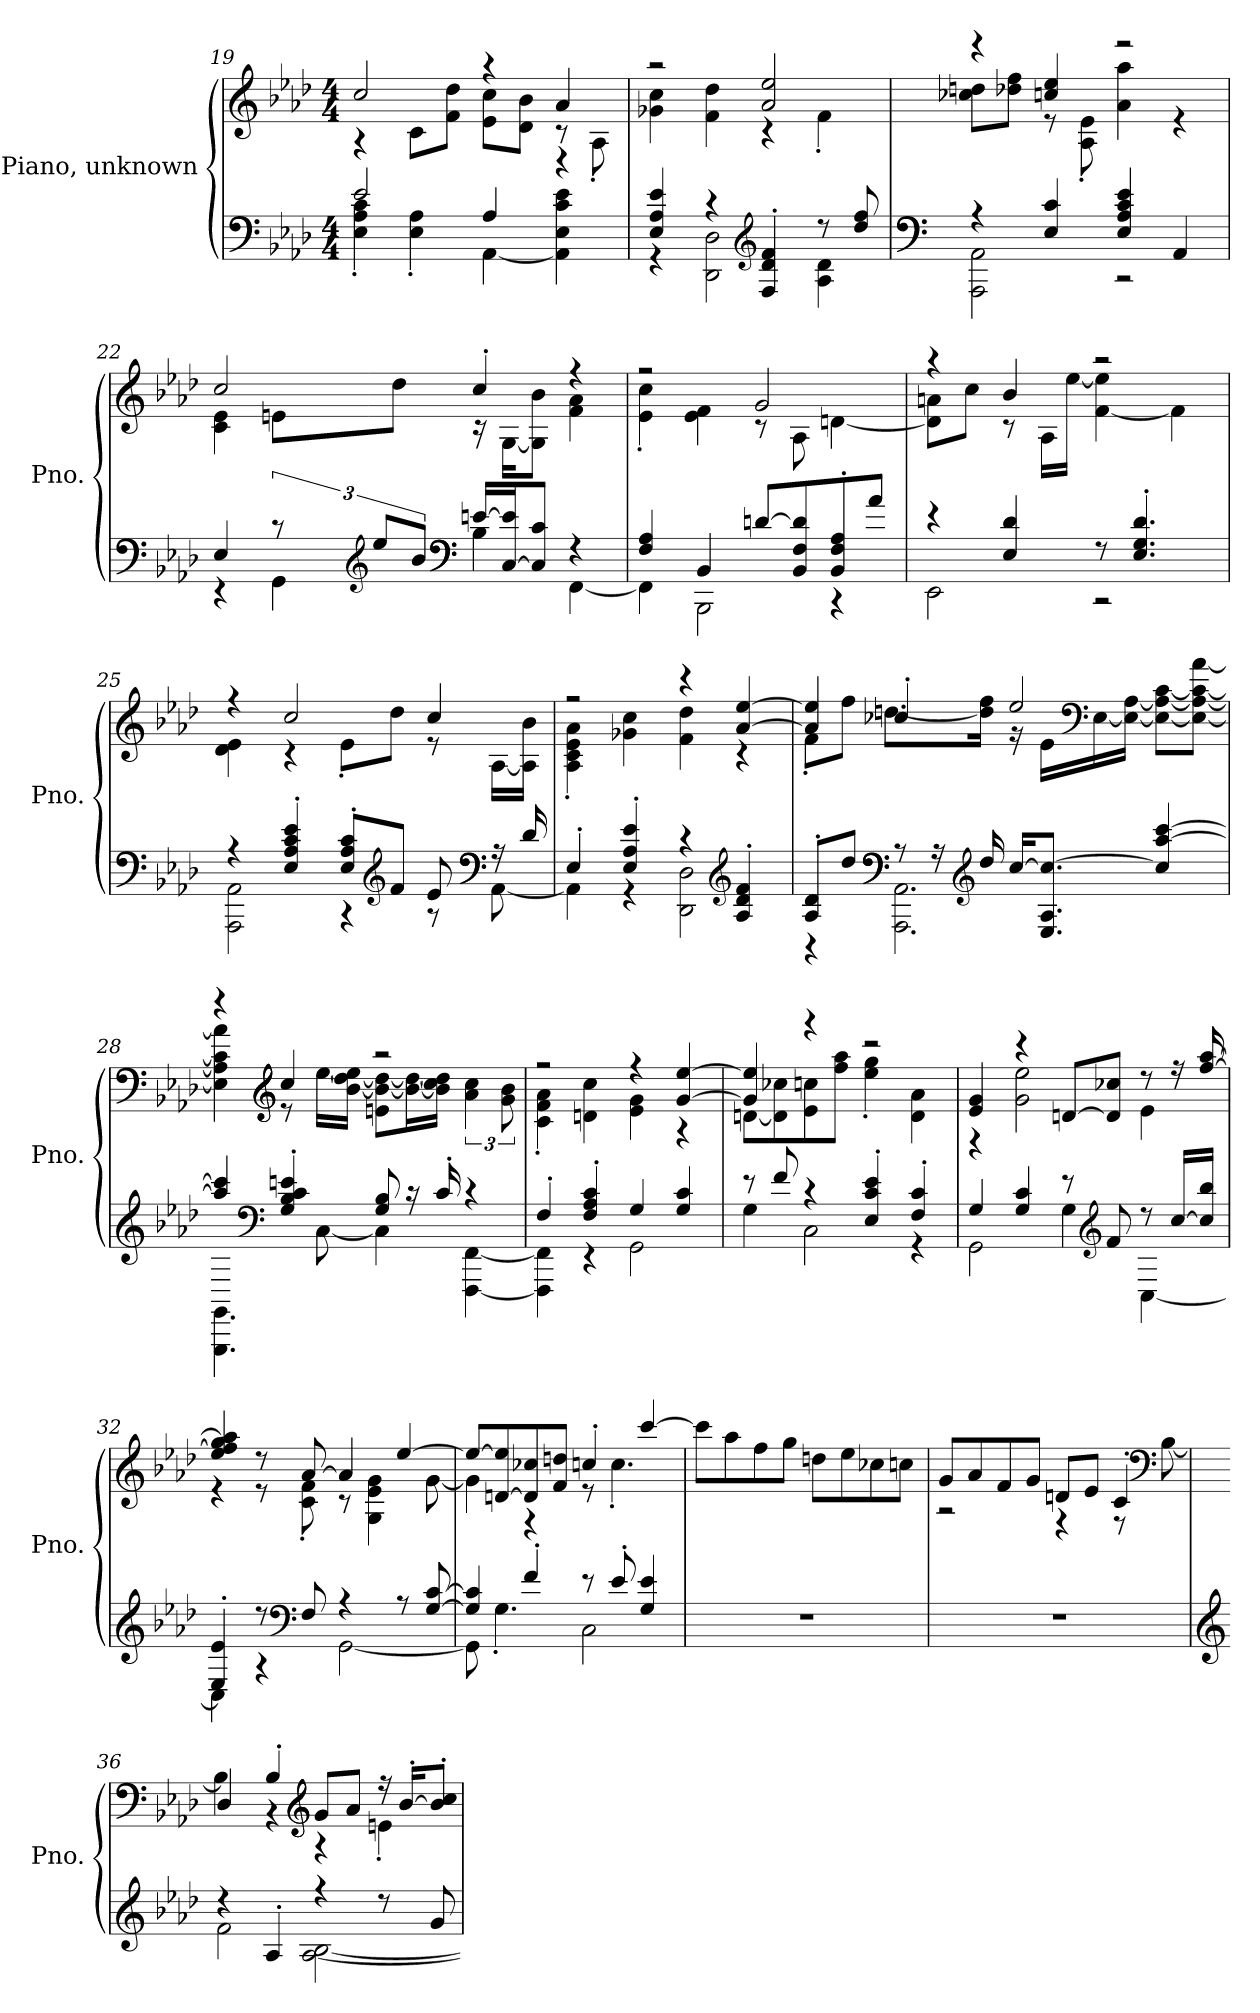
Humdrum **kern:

**kern	**kern
*part1	*part1
*staff2	*staff1
*I"Piano, unknown	*
*I'Pno.	*
*clefF4	*clefG2
*k[b-e-a-d-]	*k[b-e-a-d-]
*M4/4	*M4/4
=19	=19
*^	*^
2e-/	4E-\' 4A-\' 4c\'	2cc/	4r
.	4E-\' 4A-\'	.	8c\L
.	.	.	8f\ 8dd-\J
4A-/	[4AA-\	4r	8e-\ 8cc\L
.	.	.	8d-\ 8b-\J
4r	4AA-\] 4E-\ 4c\ 4e-\	4a-/	8r
.	.	.	8A-'\
=20	=20	=20	=20
4E-/ 4A-/ 4e-/	4r	2r	4g-X\ 4cc\
4r	2DD-\ 2D-\	.	4f\ 4dd-\
*clefG2	*	*	*
4F/' 4d-/' 4f/'	.	2a-/ 2ee-/	4r
8r	4A-\ 4d-\	.	4f'\
8dd-/ 8ff/	.	.	.
=21	=21	=21	=21
*clefF4	*	*	*
4r	2AAA-\ 2AA-\	4r	8cc-X\ 8ddn\L
.	.	.	8dd-X\ 8ff\J
4E-/ 4c/	.	4ccn/ 4ee-/	8r
.	.	.	8A-\' 8e-\'
4E-/ 4A-/ 4c/ 4e-/	2r	2r	4a-\ 4aa-\
4AA-/	.	.	4r
!!LO:PB:g=z	!!
=22	=22	=22	=22
4E-/	4r	2cc/	4c\ 4e-\
12r	4GG\	.	8en\L
*clefG2	*	*	*
12ee-/L	.	.	.
.	.	.	8dd-\J
12b-/J	.	.	.
*clefF4	*	*	*
[16en/LL	4B-\	4cc'/	16r
[16C/ 16e/]J	.	.	[16G\KL
8C/] 8c/J	.	.	8G\] 8b-\J
4r	[4FF\	4r	4f\ 4a-\
=23	=23	=23	=23
4F/ 4A-/	4FF\]	2r	4e-\' 4cc\'
4BB-/	2BBB-\	.	4e-\ 4f\
[8dn/L	.	2g/	8r
8BB-/ 8F/ 8d/]	.	.	8A-\
8BB-/' 8F/' 8A-/'	4r	.	[4dn\
8a-/J	.	.	.
=24	=24	=24	=24
4r	2EE-\	4r	8d\] 8an\L
.	.	.	8cc\J
4E-/ 4d-/	.	4b-/	8r
.	.	.	16A-\LL
.	.	.	[16ee-\JJ
8r	2r	2r	[4f\ 4ee-\]
4.E-/' 4.G/' 4.d-/'	.	.	.
.	.	.	4f\]
!!LO:LB:g=z	!!
=25	=25	=25	=25
4r	2AAA-\ 2AA-\	4r	4d-\ 4e-\
4E-/' 4A-/' 4c/' 4e-/'	.	2cc/	4r
8E-/' 8A-/' 8c/'L	4r	.	8e-'\L
*clefG2	*	*	*
8f/J	.	.	8dd-\J
8e-/	8r	4cc/	8r
*clefF4	*	*	*
16r	[8AA-\	.	[16A-\LL
16d-/	.	.	16A-\] 16b-\JJ
=26	=26	=26	=26
4E-'/	4AA-\]	2r	4A-\' 4c\' 4e-\' 4a-\'
4E-/' 4A-/' 4e-/'	4r	.	4g-X\ 4cc\
4r	2DD-\ 2D-\	4r	4f\ 4dd-\
*clefG2	*	*	*
4A-/' 4d-/' 4f/'	.	[4a-/ [4ee-/	4r
=27	=27	=27	=27
8A-/' 8d-/'L	4r	4a-/] 4ee-/]	8f'\L
8dd-/J	.	.	8ff\J
*clefF4	*	*	*
8r	2.AAA-\ 2.AA-\	4cc-X'/	[8.ddn\L
16r	.	.	.
*clefG2	*	*	*
16dd-/	.	.	16dd\] 16ff\Jk
[16cc/KL	.	2ee-/	16r
8.E-/ 8.A-/ 8.cc/_J	.	.	16e-\LL
*	*	*clefF4	*
.	.	.	[16E-\
.	.	.	16E-\_ [16A-\JJ
4cc/] [4aa-/ [4ccc/	.	.	8E-\_ 8A-\_ [8c\L
.	.	.	8E-\_ 8A-\_ 8c\_ [8a-\J
!!LO:LB:g=z	!!
=28	=28	=28	=28
4aa-/] 4ccc/]	4.GGG\ 4.GG\	4r	4E-\] 4A-\] 4c\] 4a-\]
*clefF4	*	*clefG2	*
4G/' 4B-/' 4c/' 4en/'	.	4cc/	8r
.	[8C\	.	[16ee-\LL
.	.	.	[16b-\ [16dd-\ 16ee-\]JJ
8G/ 8B-/	4C\]	2r	8en\ 8b-\_ 8dd-\_L
16r	.	.	16b-\_ 16dd-\_L
16c'/	.	.	16b-\] 16cc\ 16dd-\]JJ
4r	[4FFF\ [4FF\	.	6a-\ 6cc\
.	.	.	12g\ 12b-\
=29	=29	=29	=29
4F'/	4FFF\] 4FF\]	2r	4c\' 4f\' 4a-\'
4F/' 4A-/' 4c/'	4r	.	4dn\ 4cc\
4G/	2GG\	4r	4e-\ 4g\
4G/ 4c/	.	[4g/ [4ee-/	4r
=30	=30	=30	=30
8r	4G\	4g/] 4ee-/]	[8dn\L
8f/	.	.	8d\] 8cc-X\
4r	2C\	4r	8e-\ 8ccn\
.	.	.	8ff\ 8aa-\J
4E-/' 4c/' 4e-/'	.	2r	4ee-\' 4gg\'
4F/' 4c/'	4r	.	4d\ 4a-\
=31	=31	=31	=31
4G/	2GG\	4e-/ 4g/	4r
4G/ 4c/	.	4r	2g\ 2ee-\
8r	4G\	[8dn/L	.
*clefG2	*	*	*
8f/	.	8d/] 8cc-X/J	.
8r	[4C\	8r	4e-\
[16cc/LL	.	16r	.
16cc/] 16bb-/JJ	.	[16ff/ [16aa-/	.
!!LO:LB:g=z	!!
=32	=32	=32	=32
4E-/' 4e-/'	4C\]	4ee-/ 4ff/] 4gg/ 4aa-/]	4r
8r	4r	8r	8r
*clefF4	*	*	*
8F/	.	[8a-/	8c\' 8f\'
4r	[2GG\	4a-/]	8r
.	.	.	4G\ 4e-\ 4g\
8r	.	[4ee-/	.
[8G/ [8c/	.	.	[8g\
=33	=33	=33	=33
4G/] 4c/]	8GG\]	8ee-/L_	4g\]
.	4.G'\	[8dn/ 8ee-/]	.
4f'/	.	8d/] 8cc-X/	4r
.	.	8f/ 8ddn/J	.
8r	2C\	4ccn'/	8r
8e-'/	.	.	4.cc'\
4G/ 4e-/	.	[4ccc/	.
*v	*v	*	*
*	*v	*v
=34	=34
1r	8ccc\L]
.	8aa-\
.	8ff\
.	8gg\J
.	8ddn\L
.	8ee-\
.	8cc-X\
.	8ccn\J
!!LO:LB:g=z
=35	=35
*	*^
1r	8g/L	2r
.	8a-/	.
.	8f/	.
.	8g/J	.
.	8dn/L	4r
.	8e-/J	.
.	4c'/	8r
*	*clefF4	*
.	.	[8B-\
=36	=36	=36
*clefG2	*	*
*^	*	*
4r	2f\	4D-/	4B-\]
4A-'/	.	4B-'/	4r
*	*	*clefG2	*
4r	[2A-\ [2B-\	8g/L	4r
.	.	8a-/J	.
8r	.	16r	4en'\
.	.	[16b-'/KL	.
8g/	.	8b-/]' 8cc/'J	.
*v	*v	*	*
*	*v	*v
=	=
*-	*-
